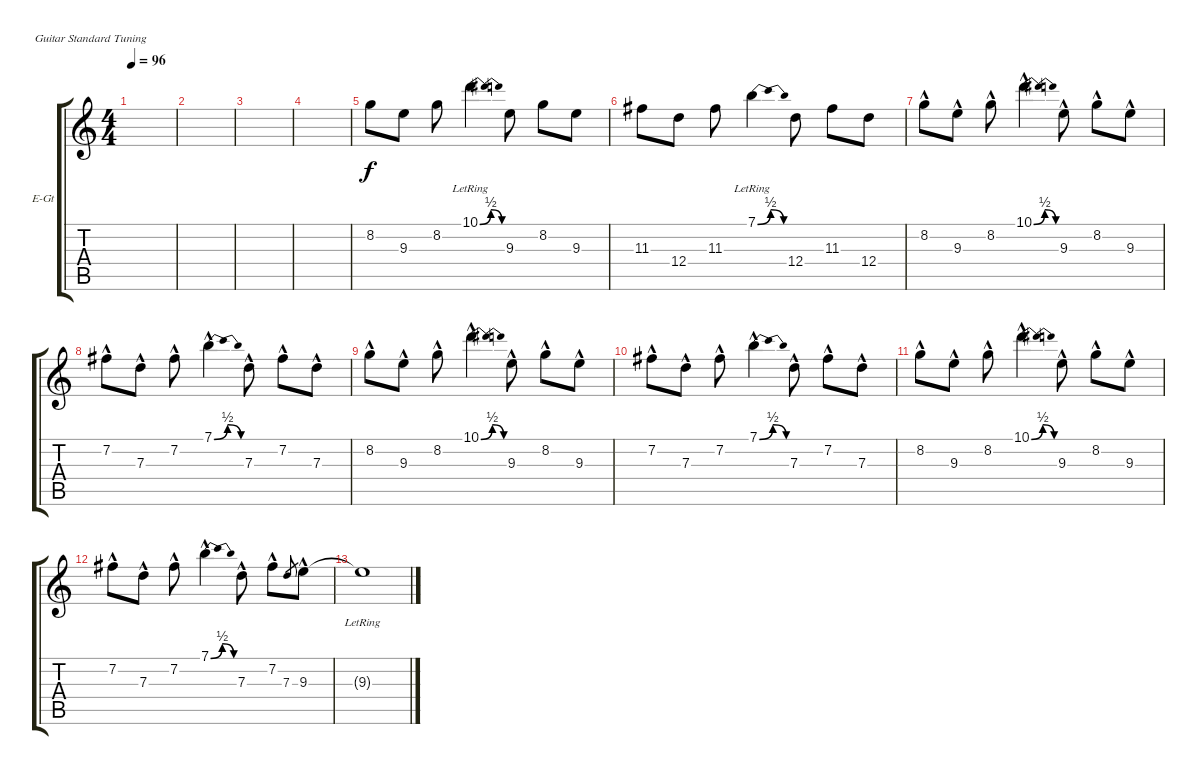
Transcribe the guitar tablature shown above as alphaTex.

\defaultSystemsLayout 4
\bracketExtendMode groupsimilarinstruments
\firstSystemTrackNameOrientation horizontal
\otherSystemsTrackNameOrientation horizontal
\track ("Иван Алексеев(Noize Mc)[Distortion]" "E-Gt") {instrument distortionguitar}
\staff {score tabs}
\tuning (E4 B3 G3 D3 A2 E2)
\ts (4 4)
\tempo 96
\clef g2
\scale
0.333333
\ks c
|
\scale
0.333333 |
\scale
0.333333 |
\scale
0.333333 |
\scale
0.333333 8.2.8 9.3.8 8.2.8 10.1{be (bendrelease 0 0 25.8 2 26.4 2 51 0) lr}.4 9.3.8 8.2.8 9.3.8 |
\scale
0.333333 11.3.8 12.4.8 11.3.8 7.1{be (bendrelease 0 0 22.8 2 25.2 2 45.6 0) lr}.4 12.4.8 11.3.8 12.4.8 |
\scale
0.333333 8.2{hac}.8{dy f} 9.3{hac}.8 8.2{hac}.8 10.1{be (bendrelease 0 0 30 2 30 2 60 0) hac}.4 9.3{hac}.8 8.2{hac}.8 9.3{hac}.8 |
\scale
0.333333 7.2{hac}.8 7.3{hac}.8 7.2{hac}.8 7.1{be (bendrelease 0 0 30 2 30 2 60 0) hac}.4 7.3{hac}.8 7.2{hac}.8 7.3{hac}.8 |
\scale
0.333333 8.2{hac}.8 9.3{hac}.8 8.2{hac}.8 10.1{be (bendrelease 0 0 30 2 30 2 60 0) hac}.4 9.3{hac}.8 8.2{hac}.8 9.3{hac}.8 |
\scale
0.333333 7.2{hac}.8 7.3{hac}.8 7.2{hac}.8 7.1{be (bendrelease 0 0 30 2 30 2 60 0) hac}.4 7.3{hac}.8 7.2{hac}.8 7.3{hac}.8 |
\scale
0.333333 8.2{hac}.8 9.3{hac}.8 8.2{hac}.8 10.1{be (bendrelease 0 0 30 2 30 2 60 0) hac}.4 9.3{hac}.8 8.2{hac}.8 9.3{hac}.8 |
\scale
0.333333 7.2{hac}.8 7.3{hac}.8 7.2{hac}.8 7.1{be (bendrelease 0 0 30 2 30 2 60 0) hac}.4 7.3{hac}.8 7.2{hac}.8 7.3.8{gr} 9.3{hac}.8 |
\scale
0.333333 9.3{lr t}.1
